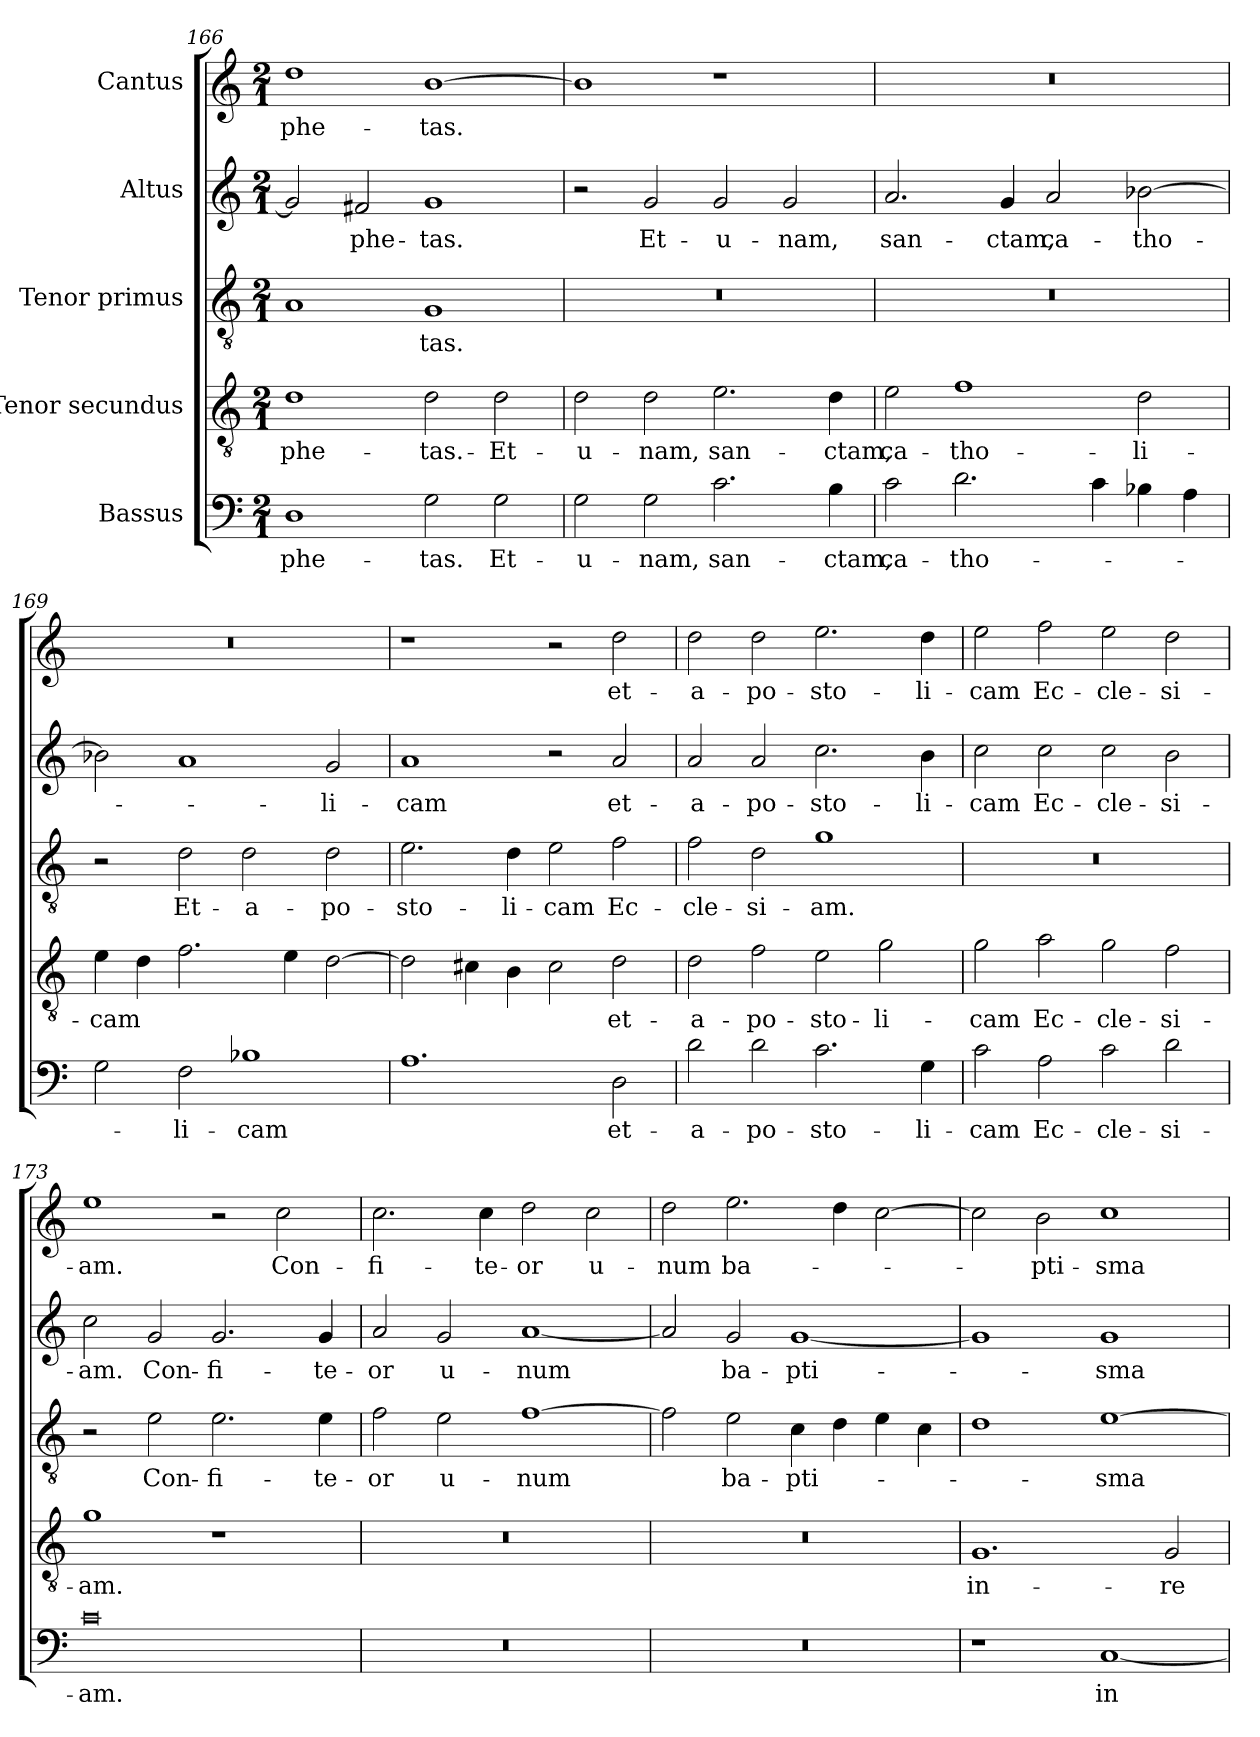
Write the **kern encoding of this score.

**kern	**text	**kern	**text	**kern	**text	**kern	**text	**kern	**text
*part5	*part5	*part4	*part4	*part3	*part3	*part2	*part2	*part1	*part1
*staff5	*staff5	*staff4	*staff4	*staff3	*staff3	*staff2	*staff2	*staff1	*staff1
*I"Bassus	*	*I"Tenor secundus	*	*I"Tenor primus	*	*I"Altus	*	*I"Cantus	*
*clefF4	*	*clefGv2	*	*clefGv2	*	*clefG2	*	*clefG2	*
*k[]	*	*k[]	*	*k[]	*	*k[]	*	*k[]	*
*M2/1	*	*M2/1	*	*M2/1	*	*M2/1	*	*M2/1	*
=166	=166	=166	=166	=166	=166	=166	=166	=166	=166
1D\	-phe-	1d\	-phe-	1A/	.	2g/]	.	1dd\	-phe-
.	.	.	.	.	.	2f#X/	-phe-	.	.
2G\	-tas.	2d\	tas.-	1G/	-tas.	1g/	-tas.	[1b\	-tas.
2G\	Et-	2d\	Et-	.	.	.	.	.	.
=167	=167	=167	=167	=167	=167	=167	=167	=167	=167
2G\	u-	2d\	u-	0r	.	2r	.	1b\]	.
2G\	-nam,	2d\	-nam,	.	.	2g/	Et-	.	.
2.c\	san-	2.e\	san-	.	.	2g/	u-	1r	.
.	.	.	.	.	.	2g/	-nam,	.	.
4B\	-ctam,	4d\	-ctam,	.	.	.	.	.	.
=168	=168	=168	=168	=168	=168	=168	=168	=168	=168
2c\	ca-	2e\	ca-	0r	.	2.a/	san-	0r	.
2.d\	-tho-	1f\	-tho-	.	.	.	.	.	.
.	.	.	.	.	.	4g/	-ctam,	.	.
.	.	.	.	.	.	2a/	ca-	.	.
4c\	.	.	.	.	.	.	.	.	.
4B-X\	.	2d\	-li-	.	.	[2b-X\	-tho-	.	.
4A\	.	.	.	.	.	.	.	.	.
=169	=169	=169	=169	=169	=169	=169	=169	=169	=169
2G\	.	4e\	-cam	2r	.	2b-X\]	.	0r	.
.	.	4d\	.	.	.	.	.	.	.
2F\	-li-	2.f\	.	2d\	Et-	1a/	.	.	.
1B-X\	-cam	.	.	2d\	a-	.	.	.	.
.	.	4e\	.	.	.	.	.	.	.
.	.	[2d\	.	2d\	-po-	2g/	-li-	.	.
=170	=170	=170	=170	=170	=170	=170	=170	=170	=170
1.A\	.	2d\]	.	2.e\	-sto-	1a/	-cam	1r	.
.	.	4c#X\	.	.	.	.	.	.	.
.	.	4B\	.	4d\	-li-	.	.	.	.
.	.	2c#\	.	2e\	-cam	2r	.	2r	.
2D\	et-	2d\	et-	2f\	Ec-	2a/	et-	2dd\	et-
=171	=171	=171	=171	=171	=171	=171	=171	=171	=171
2d\	a-	2d\	a-	2f\	-cle-	2a/	a-	2dd\	a-
2d\	-po-	2f\	-po-	2d\	-si-	2a/	-po-	2dd\	-po-
2.c\	-sto-	2e\	-sto-	1g\	-am.	2.cc\	-sto-	2.ee\	-sto-
.	.	2g\	-li-	.	.	.	.	.	.
4G\	-li-	.	.	.	.	4b\	-li-	4dd\	-li-
=172	=172	=172	=172	=172	=172	=172	=172	=172	=172
2c\	-cam	2g\	-cam	0r	.	2cc\	-cam	2ee\	-cam
2A\	Ec-	2a\	Ec-	.	.	2cc\	Ec-	2ff\	Ec-
2c\	-cle-	2g\	-cle-	.	.	2cc\	-cle-	2ee\	-cle-
2d\	-si-	2f\	-si-	.	.	2b\	-si-	2dd\	-si-
=173	=173	=173	=173	=173	=173	=173	=173	=173	=173
0c\	-am.	1g\	-am.	2r	.	2cc\	-am.	1ee\	-am.
.	.	.	.	2e\	Con-	2g/	Con-	.	.
.	.	1r	.	2.e\	-fi-	2.g/	-fi-	2r	.
.	.	.	.	.	.	.	.	2cc\	Con-
.	.	.	.	4e\	-te-	4g/	-te-	.	.
=174	=174	=174	=174	=174	=174	=174	=174	=174	=174
0r	.	0r	.	2f\	-or	2a/	-or	2.cc\	-fi-
.	.	.	.	2e\	u-	2g/	u-	.	.
.	.	.	.	.	.	.	.	4cc\	-te-
.	.	.	.	[1f\	-num	[1a/	-num	2dd\	-or
.	.	.	.	.	.	.	.	2cc\	u-
=175	=175	=175	=175	=175	=175	=175	=175	=175	=175
0r	.	0r	.	2f\]	.	2a/]	.	2dd\	-num
.	.	.	.	2e\	ba-	2g/	ba-	2.ee\	ba-
.	.	.	.	4c\	-pti-	[1g/	-pti-	.	.
.	.	.	.	4d\	.	.	.	4dd\	.
.	.	.	.	4e\	.	.	.	[2cc\	.
.	.	.	.	4c\	.	.	.	.	.
=176	=176	=176	=176	=176	=176	=176	=176	=176	=176
1r	.	1.G/	in-	1d\	.	1g/]	.	2cc\]	.
.	.	.	.	.	.	.	.	2b\	-pti-
[1C/	in-	.	.	[1e\	-sma	1g/	-sma	1cc\	-sma
.	.	2G/	re-	.	.	.	.	.	.
=	=	=	=	=	=	=	=	=	=
*-	*-	*-	*-	*-	*-	*-	*-	*-	*-
